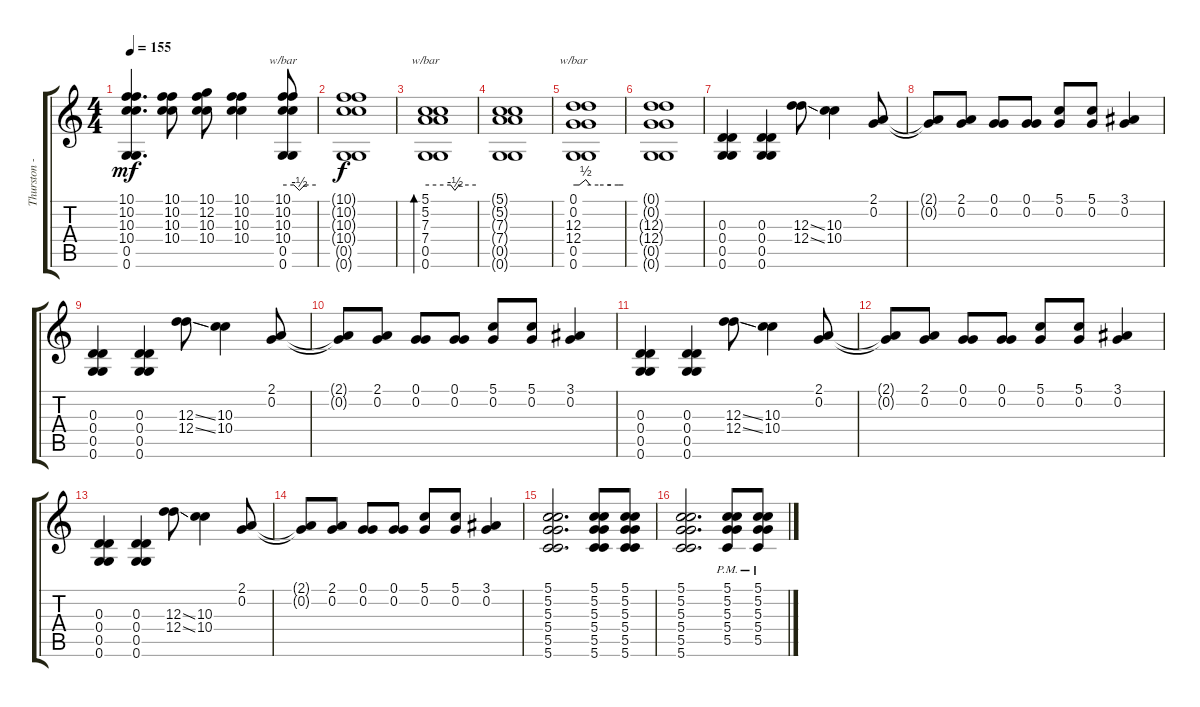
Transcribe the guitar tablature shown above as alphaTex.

\track ("Thurston - Guitar" "Thurston -") {instrument distortionguitar}
\staff {score tabs}
\tuning (G3 G3 D3 D3 G2 G2) {hide}
\ts (4 4)
\tempo 155
\clef g2
\ks c
(10.1 10.2 10.3 10.4 0.5 0.6).4{d dy mf} (10.1 10.2 10.3 10.4).8 (10.1 12.2 10.3 10.4).8 (10.1 10.2 10.3 10.4).4 (10.1 10.2 10.3 10.4 0.5 0.6).8{tbe (custom default 0 0 20 0 30 -2 40 0 60 0)} |
(10.1{t} 10.2{t} 10.3{t} 10.4{t} 0.5{t} 0.6{t}).1{dy f} |
(5.1 5.2 7.3 7.4 0.5 0.6).1{tbe (custom default 0 0 30 0 35 -2 40 0 60 0) bd 120} |
(5.1{t} 5.2{t} 7.3{t} 7.4{t} 0.5{t} 0.6{t}).1 |
(0.1 0.2 12.3 12.4 0.5 0.6).1{tbe (custom default 0 0 7 0 15 2 20 0 30 0 45 0 54 0 60 0)} |
(0.1{t} 0.2{t} 12.3{t} 12.4{t} 0.5{t} 0.6{t}).1 |
(0.3 0.4 0.5 0.6).4 (0.3 0.4 0.5 0.6).4 (12.3{ss} 12.4{ss}).8 (10.3 10.4).4 (2.1 0.2).8 |
(2.1{t} 0.2{t}).8 (2.1 0.2).8 (0.1 0.2).8 (0.1 0.2).8 (5.1 0.2).8 (5.1 0.2).8 (3.1 0.2).4 |
(0.3 0.4 0.5 0.6).4 (0.3 0.4 0.5 0.6).4 (12.3{ss} 12.4{ss}).8 (10.3 10.4).4 (2.1 0.2).8 |
(2.1{t} 0.2{t}).8 (2.1 0.2).8 (0.1 0.2).8 (0.1 0.2).8 (5.1 0.2).8 (5.1 0.2).8 (3.1 0.2).4 |
(0.3 0.4 0.5 0.6).4 (0.3 0.4 0.5 0.6).4 (12.3{ss} 12.4{ss}).8 (10.3 10.4).4 (2.1 0.2).8 |
(2.1{t} 0.2{t}).8 (2.1 0.2).8 (0.1 0.2).8 (0.1 0.2).8 (5.1 0.2).8 (5.1 0.2).8 (3.1 0.2).4 |
(0.3 0.4 0.5 0.6).4 (0.3 0.4 0.5 0.6).4 (12.3{ss} 12.4{ss}).8 (10.3 10.4).4 (2.1 0.2).8 |
(2.1{t} 0.2{t}).8 (2.1 0.2).8 (0.1 0.2).8 (0.1 0.2).8 (5.1 0.2).8 (5.1 0.2).8 (3.1 0.2).4 |
(5.1 5.2 5.3 5.4 5.5 5.6).2{d} (5.1 5.2 5.3 5.4 5.5 5.6).8 (5.1 5.2 5.3 5.4 5.5 5.6).8 |
(5.1 5.2 5.3 5.4 5.5 5.6).2{d} (5.1{pm} 5.2{pm} 5.3{pm} 5.4{pm} 5.5{pm}).8 (5.1{pm} 5.2{pm} 5.3{pm} 5.4{pm} 5.5{pm}).8
